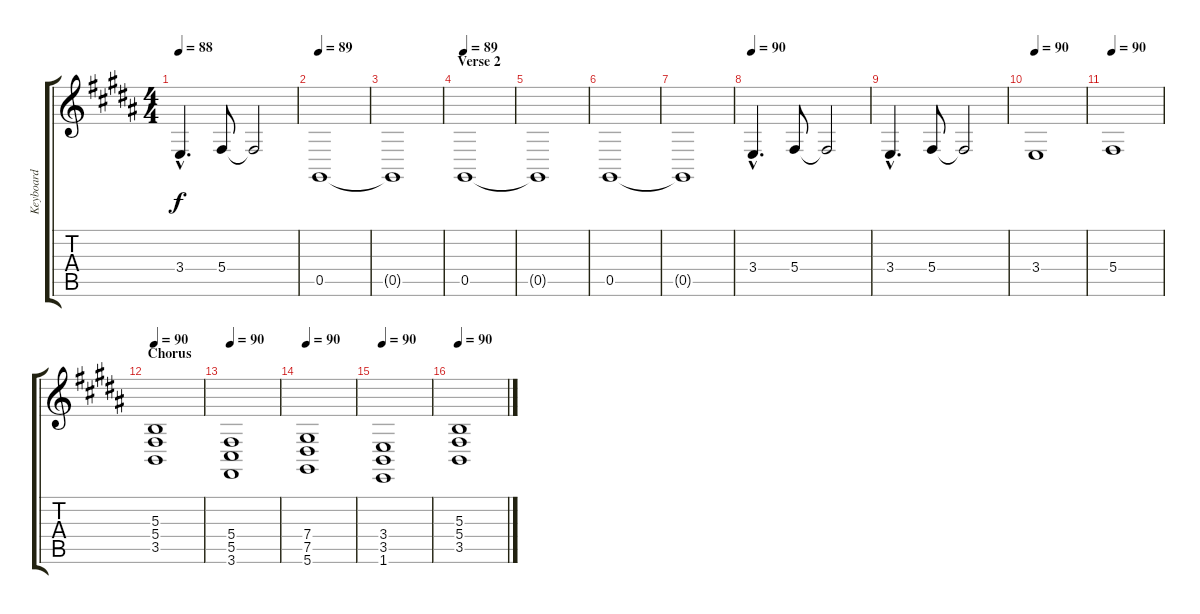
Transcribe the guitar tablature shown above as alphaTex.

\track ("Keyboard" "Keyboard") {instrument pad2warm}
\staff {score tabs}
\tuning (Eb4 Bb3 Gb3 Db3 Ab2 Eb2) {hide}
\ts (4 4)
\tempo 88
\clef g2
\ks b
3.4{hac}.4{d dy f} 5.4.8 5.4{t}.2 |
\tempo 89
0.5.1 |
0.5{t}.1 |
\section ("" "Verse 2")
\tempo 89
0.5.1 |
0.5{t}.1 |
0.5.1 |
0.5{t}.1 |
\tempo 90
3.4{hac}.4{d} 5.4.8 5.4{t}.2 |
3.4{hac}.4{d} 5.4.8 5.4{t}.2 |
\tempo 90
3.4.1 |
\tempo 90
5.4.1 |
\section ("" "Chorus")
\tempo 90
(5.3 5.4 3.5).1 |
\tempo 90
(5.4 5.5 3.6).1 |
\tempo 90
(7.4 7.5 5.6).1 |
\tempo 90
(3.4 3.5 1.6).1 |
\tempo 90
(5.3 5.4 3.5).1
